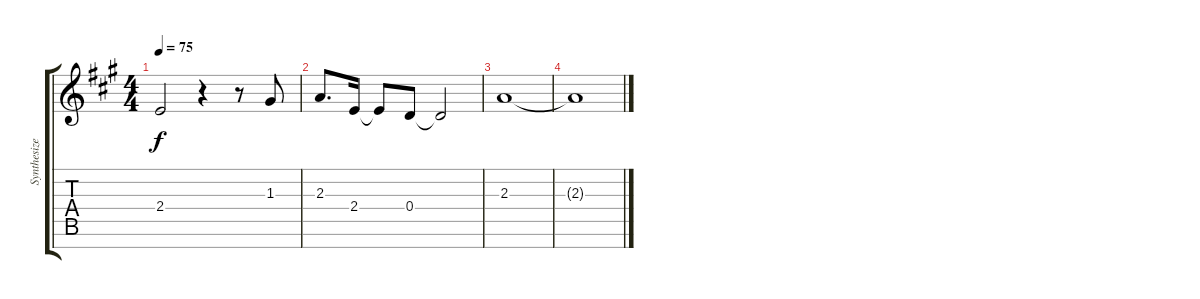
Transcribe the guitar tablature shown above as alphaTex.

\track ("Synthesizer" "Synthesize") {instrument honkytonkpiano}
\staff {score tabs}
\tuning (E5 B4 G4 D4 A3 E3 B2) {hide}
\ts (4 4)
\tempo 75
\clef g2
\ks a
2.4{t}.2{dy f} r.4 r.8 1.3.8 |
2.3.8{d} 2.4.16 2.4{t}.8 0.4.8 0.4{t}.2 |
2.3.1 |
2.3{t}.1
